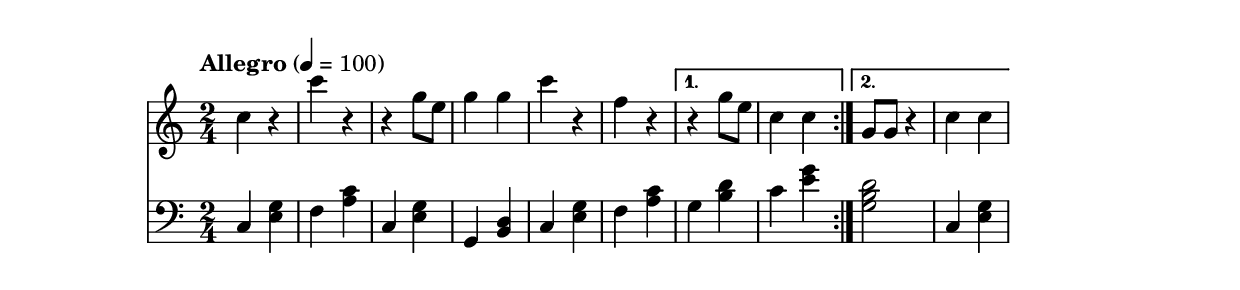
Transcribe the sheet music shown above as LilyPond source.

% LilyBin
% Период
% T S T D T S D T

leftHand = \new Staff {
	\time 2/4
	\tempo "Allegro" 4 = 100
	\clef "treble"
	\key c \major
    
    \set Staff.midiMinimumVolume = #0.5
    \set Staff.midiMaximumVolume = #0.9
    
	\repeat volta 2 {
		c4 r             % C
        c' r             % F
        r g8 e8          % C
        g4 g4            % G
        
        c4 r             % C
        f, r             % F
	}
	\alternative {
		{ r4 g8 e8       % G
          c4 c           % C
        }
		{ g8 g8 r4       % G
          c4 c           % C
        }
	}
}

rightHand = \new Staff {
	\time 2/4
	\tempo "Allegro" 4 = 100
	\clef "bass"
	\key c \major
    
    \set Staff.midiMinimumVolume = #0.2
    \set Staff.midiMaximumVolume = #0.6
    
	\repeat volta 2 {
		c4 <e g>         % C
        f  <a c>         % F
        c, <e g>         % C
        g, <b d>         % G
                         
        c  <e g>         % C
        f  <a c>         % F
	}
	\alternative {
		{ g4 <b d>       % G
          c4 <e g>       % C
        }
		{ <g, b d>2      % G
          c,4 <e g>      % C
        }
	}
}

main =  {
	<<
	\relative c'' { \leftHand }
	\relative c { \rightHand }
	>>
}

\score{
	\main
	\layout{ }
}

\score{
	\unfoldRepeats
	\main
	\midi{ }
}


